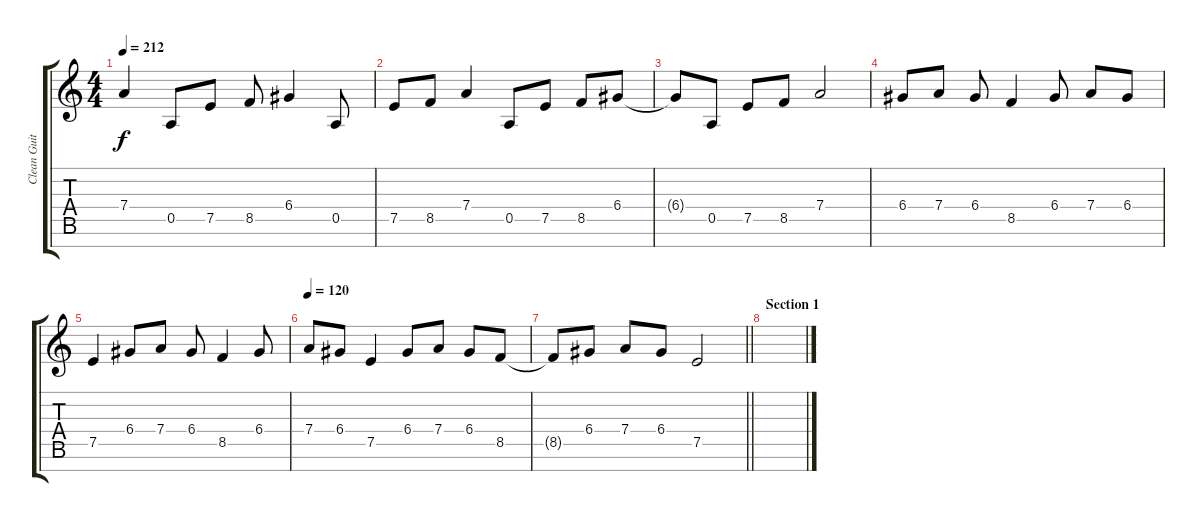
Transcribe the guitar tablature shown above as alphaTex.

\track ("Clean Guitar L" "Clean Guit") {instrument electricguitarclean}
\staff {score tabs}
\tuning (E4 B3 G3 D3 A2 E2 B1) {hide}
\ts (4 4)
\tempo 212
\clef g2
\ks c
7.4.4{dy f} 0.5.8 7.5.8 8.5.8 6.4.4 0.5.8 |
7.5.8 8.5.8 7.4.4 0.5.8 7.5.8 8.5.8 6.4.8 |
6.4{t}.8 0.5.8 7.5.8 8.5.8 7.4.2 |
6.4.8 7.4.8 6.4.8 8.5.4 6.4.8 7.4.8 6.4.8 |
7.5.4 6.4.8 7.4.8 6.4.8 8.5.4 6.4.8 |
\tempo 120
7.4.8 6.4.8 7.5.4 6.4.8 7.4.8 6.4.8 8.5.8 |
\barLineRight lightlight
8.5{t}.8 6.4.8 7.4.8 6.4.8 7.5.2 |
\section ("" "Section 1")
